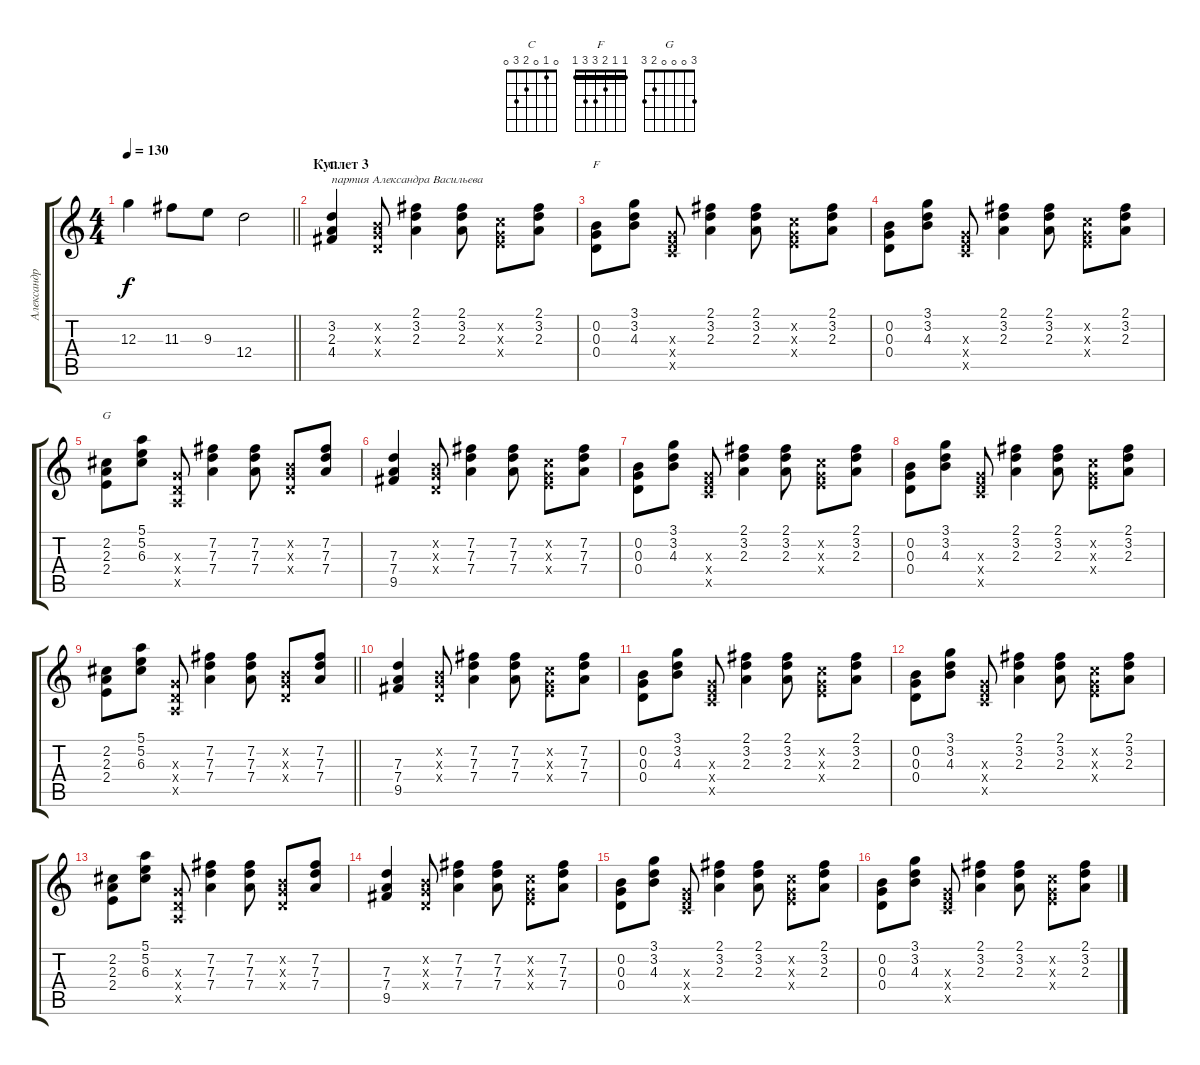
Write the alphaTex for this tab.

\track ("Александр Васильев (ритм-гитара 2)" "Александр ") {instrument acousticguitarsteel}
\staff {score tabs}
\tuning (E4 B3 G3 D3 A2 E2) {hide}
\chord ("C" 0 1 0 2 3 0)
\chord ("F" 1 1 2 3 3 1) {barre 1}
\chord ("G" 3 0 0 0 2 3)
\ts (4 4)
\tempo 130
\clef g2
\barLineRight lightlight
\ks c
12.3.4{dy f} 11.3.8 9.3.8 12.4.2 |
\section ("" "Куплет 3")
(3.2 2.3 4.4).4{ch "C" txt "партия Александра Васильева" volume 13} (0.2{x} 0.3{x} 0.4{x}).8 (2.1 3.2 2.3).4 (2.1 3.2 2.3).8 (1.2{x} 0.3{x} 2.4{x}).8 (2.1 3.2 2.3).8 |
(0.2 0.3 0.4).8{ch "F"} (3.1 3.2 4.3).8 (0.3{x} 2.4{x} 3.5{x}).8 (2.1 3.2 2.3).4 (2.1 3.2 2.3).8 (1.2{x} 0.3{x} 2.4{x}).8 (2.1 3.2 2.3).8 |
(0.2 0.3 0.4).8 (3.1 3.2 4.3).8 (0.3{x} 2.4{x} 3.5{x}).8 (2.1 3.2 2.3).4 (2.1 3.2 2.3).8 (1.2{x} 0.3{x} 2.4{x}).8 (2.1 3.2 2.3).8 |
(2.2 2.3 2.4).8{ch "G"} (5.1 5.2 6.3).8 (0.3{x} 0.4{x} 0.5{x}).8 (7.2 7.3 7.4).4 (7.2 7.3 7.4).8 (0.2{x} 0.3{x} 0.4{x}).8 (7.2 7.3 7.4).8 |
(7.3 7.4 9.5).4 (0.2{x} 0.3{x} 0.4{x}).8 (7.2 7.3 7.4).4 (7.2 7.3 7.4).8 (1.2{x} 0.3{x} 2.4{x}).8 (7.2 7.3 7.4).8 |
(0.2 0.3 0.4).8 (3.1 3.2 4.3).8 (0.3{x} 2.4{x} 3.5{x}).8 (2.1 3.2 2.3).4 (2.1 3.2 2.3).8 (1.2{x} 0.3{x} 2.4{x}).8 (2.1 3.2 2.3).8 |
(0.2 0.3 0.4).8 (3.1 3.2 4.3).8 (0.3{x} 2.4{x} 3.5{x}).8 (2.1 3.2 2.3).4 (2.1 3.2 2.3).8 (1.2{x} 0.3{x} 2.4{x}).8 (2.1 3.2 2.3).8 |
\barLineRight lightlight
(2.2 2.3 2.4).8 (5.1 5.2 6.3).8 (0.3{x} 0.4{x} 0.5{x}).8 (7.2 7.3 7.4).4 (7.2 7.3 7.4).8 (0.2{x} 0.3{x} 0.4{x}).8 (7.2 7.3 7.4).8 |
(7.3 7.4 9.5).4 (0.2{x} 0.3{x} 0.4{x}).8 (7.2 7.3 7.4).4 (7.2 7.3 7.4).8 (1.2{x} 0.3{x} 2.4{x}).8 (7.2 7.3 7.4).8 |
(0.2 0.3 0.4).8 (3.1 3.2 4.3).8 (0.3{x} 2.4{x} 3.5{x}).8 (2.1 3.2 2.3).4 (2.1 3.2 2.3).8 (1.2{x} 0.3{x} 2.4{x}).8 (2.1 3.2 2.3).8 |
(0.2 0.3 0.4).8 (3.1 3.2 4.3).8 (0.3{x} 2.4{x} 3.5{x}).8 (2.1 3.2 2.3).4 (2.1 3.2 2.3).8 (1.2{x} 0.3{x} 2.4{x}).8 (2.1 3.2 2.3).8 |
(2.2 2.3 2.4).8 (5.1 5.2 6.3).8 (0.3{x} 0.4{x} 0.5{x}).8 (7.2 7.3 7.4).4 (7.2 7.3 7.4).8 (0.2{x} 0.3{x} 0.4{x}).8 (7.2 7.3 7.4).8 |
(7.3 7.4 9.5).4 (0.2{x} 0.3{x} 0.4{x}).8 (7.2 7.3 7.4).4 (7.2 7.3 7.4).8 (1.2{x} 0.3{x} 2.4{x}).8 (7.2 7.3 7.4).8 |
(0.2 0.3 0.4).8 (3.1 3.2 4.3).8 (0.3{x} 2.4{x} 3.5{x}).8 (2.1 3.2 2.3).4 (2.1 3.2 2.3).8 (1.2{x} 0.3{x} 2.4{x}).8 (2.1 3.2 2.3).8 |
(0.2 0.3 0.4).8 (3.1 3.2 4.3).8 (0.3{x} 2.4{x} 3.5{x}).8 (2.1 3.2 2.3).4 (2.1 3.2 2.3).8 (1.2{x} 0.3{x} 2.4{x}).8 (2.1 3.2 2.3).8
